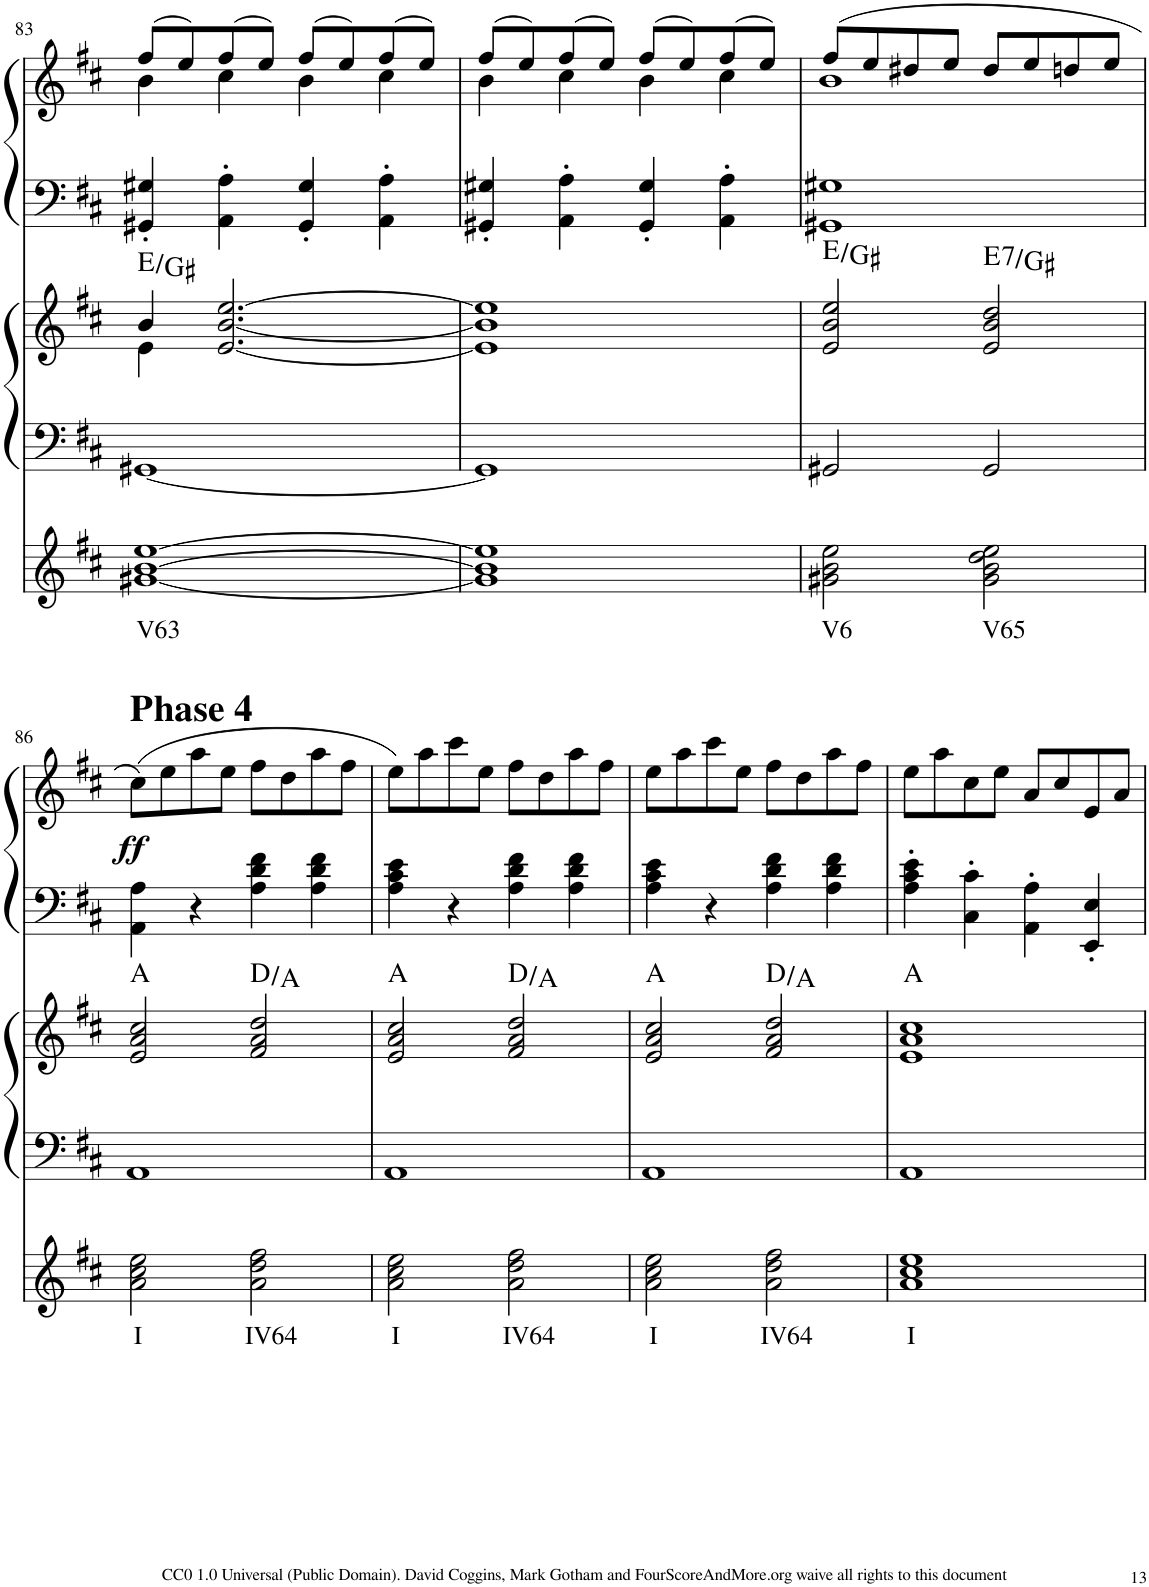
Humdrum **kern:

**kern	**text	**kern	**kern	**harte	**kern	**kern	**dynam
*part3	*part3	*part2	*part2	*part2	*part1	*part1	*part1
*staff5	*staff5	*staff4	*staff3	*	*staff2	*staff1	*staff1/2
*I"One-stave chords + Roman numerals	*	*I"Chordal reduction and symbols	*	*	*I"Reduced Score	*	*
!!LO:PB:g=z
*clefG2	*	*clefF4	*clefG2	*	*clefF4	*clefG2	*
*k[f#c#]	*	*k[f#c#]	*k[f#c#]	*	*k[f#c#]	*k[f#c#]	*
*	*	*D:	*D:	*	*D:	*D:	*
*M2/2	*	*M2/2	*M2/2	*	*M2/2	*M2/2	*
*met(c|)	*	*met(c|)	*met(c|)	*	*met(c|)	*met(c|)	*
=83	=83	=83	=83	=83	=83	=83	=83
!	!LO:LY:b	!	!	!	!	!	!
*	*	*	*^	*	*	*^	*
[1g#X [1b [1ee	V63	[1GG#X	4b/	4e\	E:maj/3	4GG#X/' 4G#X/'	(8ff#/L	4b\	.
.	.	.	.	.	.	.	8ee/)	.	.
.	.	.	[2.e/ [2.b/ [2.ee/	2.ryy	.	4AA\' 4A\'	(8ff#/	4cc#\	.
.	.	.	.	.	.	.	8ee/J)	.	.
.	.	.	.	.	.	4GG#/' 4G#/'	(8ff#/L	4b\	.
.	.	.	.	.	.	.	8ee/)	.	.
.	.	.	.	.	.	4AA\' 4A\'	(8ff#/	4cc#\	.
.	.	.	.	.	.	.	8ee/J)	.	.
*	*	*	*v	*v	*	*	*	*	*
=84	=84	=84	=84	=84	=84	=84	=84	=84
1g#] 1b] 1ee]	.	1GG#]	1e] 1b] 1ee]	.	4GG#X/' 4G#X/'	(8ff#/L	4b\	.
.	.	.	.	.	.	8ee/)	.	.
.	.	.	.	.	4AA\' 4A\'	(8ff#/	4cc#\	.
.	.	.	.	.	.	8ee/J)	.	.
.	.	.	.	.	4GG#/' 4G#/'	(8ff#/L	4b\	.
.	.	.	.	.	.	8ee/)	.	.
.	.	.	.	.	4AA\' 4A\'	(8ff#/	4cc#\	.
.	.	.	.	.	.	8ee/J)	.	.
=85	=85	=85	=85	=85	=85	=85	=85	=85
!	!LO:LY:b	!	!	!	!	!	!	!
2g#X\ 2b\ 2ee\	V6	2GG#X/	2e/ 2b/ 2ee/	E:maj/3	1GG#X 1G#X	(8ff#/L	1b	.
.	.	.	.	.	.	8ee/	.	.
.	.	.	.	.	.	8dd#X/	.	.
.	.	.	.	.	.	8ee/J	.	.
!	!LO:LY:b	!	!	!LO:H:kt=7	!	!	!	!
2g#\ 2b\ 2dd\ 2ee\	V65	2GG#/	2e/ 2b/ 2dd/	E:7/3	.	8dd#/L	.	.
.	.	.	.	.	.	8ee/	.	.
.	.	.	.	.	.	8ddn/	.	.
.	.	.	.	.	.	8ee/J	.	.
*	*	*	*	*	*	*v	*v	*
!!LO:LB:g=z
=86	=86	=86	=86	=86	=86	=86	=86
!	!	!	!	!	!	!LO:TX:a:B:t=Phase 4	!
!	!LO:LY:b	!	!	!	!	!	!LO:DY:b
2a\ 2cc#\ 2ee\	I	1AA	2e/ 2a/ 2cc#/	A:maj	4AA\ 4A\	(8cc#\L)	ff
.	.	.	.	.	.	8ee\	.
.	.	.	.	.	4r	8aa\	.
.	.	.	.	.	.	8ee\J	.
!	!LO:LY:b	!	!	!	!	!	!
2a\ 2dd\ 2ff#\	IV64	.	2f#/ 2a/ 2dd/	D:maj/5	4A\ 4d\ 4f#\	8ff#\L	.
.	.	.	.	.	.	8dd\	.
.	.	.	.	.	4A\ 4d\ 4f#\	8aa\	.
.	.	.	.	.	.	8ff#\J	.
=87	=87	=87	=87	=87	=87	=87	=87
!	!LO:LY:b	!	!	!	!	!	!
2a\ 2cc#\ 2ee\	I	1AA	2e/ 2a/ 2cc#/	A:maj	4A\ 4c#\ 4e\	8ee\L)	.
.	.	.	.	.	.	8aa\	.
.	.	.	.	.	4r	8ccc#\	.
.	.	.	.	.	.	8ee\J	.
!	!LO:LY:b	!	!	!	!	!	!
2a\ 2dd\ 2ff#\	IV64	.	2f#/ 2a/ 2dd/	D:maj/5	4A\ 4d\ 4f#\	8ff#\L	.
.	.	.	.	.	.	8dd\	.
.	.	.	.	.	4A\ 4d\ 4f#\	8aa\	.
.	.	.	.	.	.	8ff#\J	.
=88	=88	=88	=88	=88	=88	=88	=88
!	!LO:LY:b	!	!	!	!	!	!
2a\ 2cc#\ 2ee\	I	1AA	2e/ 2a/ 2cc#/	A:maj	4A\ 4c#\ 4e\	8ee\L	.
.	.	.	.	.	.	8aa\	.
.	.	.	.	.	4r	8ccc#\	.
.	.	.	.	.	.	8ee\J	.
!	!LO:LY:b	!	!	!	!	!	!
2a\ 2dd\ 2ff#\	IV64	.	2f#/ 2a/ 2dd/	D:maj/5	4A\ 4d\ 4f#\	8ff#\L	.
.	.	.	.	.	.	8dd\	.
.	.	.	.	.	4A\ 4d\ 4f#\	8aa\	.
.	.	.	.	.	.	8ff#\J	.
=89	=89	=89	=89	=89	=89	=89	=89
!	!LO:LY:b	!	!	!	!	!	!
1a 1cc# 1ee	I	1AA	1e 1a 1cc#	A:maj	4A\' 4c#\' 4e\'	8ee\L	.
.	.	.	.	.	.	8aa\	.
.	.	.	.	.	4C#\' 4c#\'	8cc#\	.
.	.	.	.	.	.	8ee\J	.
.	.	.	.	.	4AA\' 4A\'	8a/L	.
.	.	.	.	.	.	8cc#/	.
.	.	.	.	.	4EE/' 4E/'	8e/	.
.	.	.	.	.	.	8a/J	.
=	=	=	=	=	=	=	=
*-	*-	*-	*-	*-	*-	*-	*-
